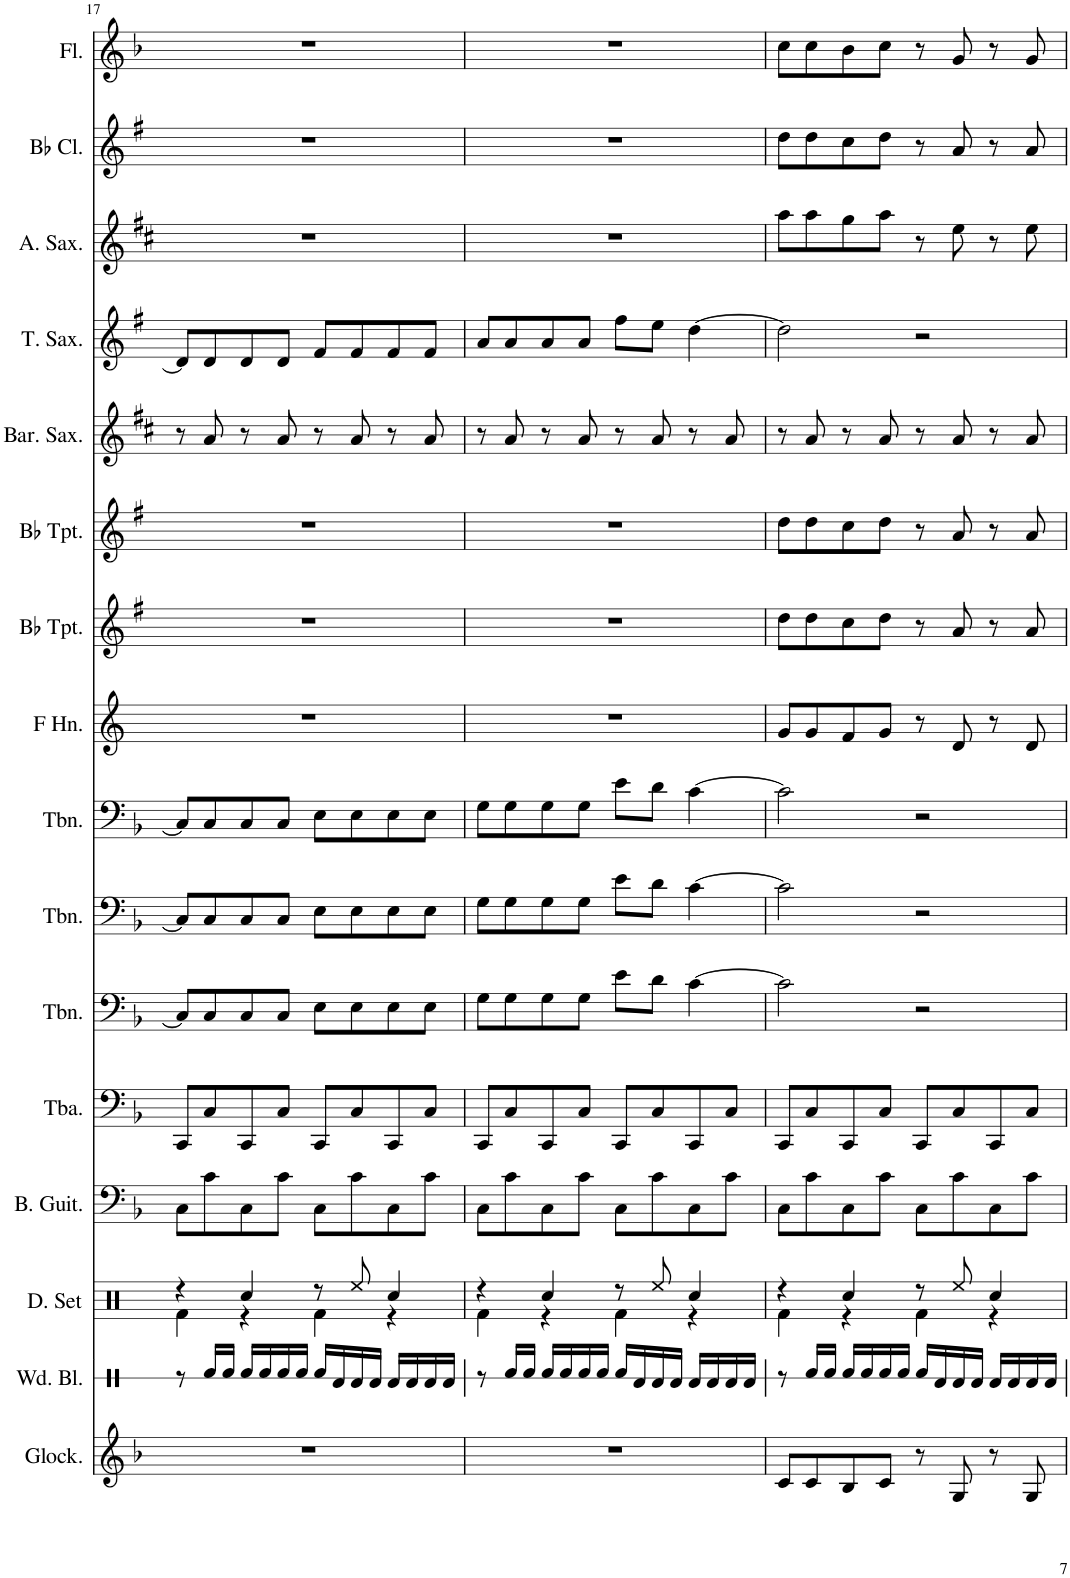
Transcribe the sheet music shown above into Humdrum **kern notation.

**kern	**kern	**kern	**kern	**kern	**kern	**kern	**kern	**kern	**kern	**kern	**kern	**kern	**kern	**kern	**kern
*part16	*part15	*part14	*part13	*part12	*part11	*part10	*part9	*part8	*part7	*part6	*part5	*part4	*part3	*part2	*part1
*staff16	*staff15	*staff14	*staff13	*staff12	*staff11	*staff10	*staff9	*staff8	*staff7	*staff6	*staff5	*staff4	*staff3	*staff2	*staff1
*I"Glockenspiel	*I"Wood Blocks	*I"Drumset	*I"Bass Guitar	*I"Tuba	*I"Trombone	*I"Trombone	*I"Trombone	*I"Horn in F	*I"Bb Trumpet	*I"Bb Trumpet	*I"Baritone Saxophone	*I"Tenor Saxophone	*I"Alto Saxophone	*I"Bb Clarinet	*I"Flute
*I'Glock.	*I'Wd. Bl.	*I'D. Set	*I'B. Guit.	*I'Tba.	*I'Tbn.	*I'Tbn.	*I'Tbn.	*	*I'Bb Tpt.	*I'Bb Tpt.	*I'Bar. Sax.	*I'T. Sax.	*I'A. Sax.	*I'Bb Cl.	*I'Fl.
!!LO:PB:g=z
*clefG2	*clefX	*clefX	*clefF4	*clefF4	*clefF4	*clefF4	*clefF4	*clefG2	*clefG2	*clefG2	*clefG2	*clefG2	*clefG2	*clefG2	*clefG2
*Trd-14c-24	*	*	*Trd7c12	*	*	*	*	*Trd4c7	*Trd1c2	*Trd1c2	*Trd12c21	*Trd8c14	*Trd5c9	*Trd1c2	*
*k[b-]	*k[]	*k[]	*k[b-]	*k[b-]	*k[b-]	*k[b-]	*k[b-]	*k[]	*k[f#]	*k[f#]	*k[f#c#]	*k[f#]	*k[f#c#]	*k[f#]	*k[b-]
*M4/4	*M4/4	*M4/4	*M4/4	*M4/4	*M4/4	*M4/4	*M4/4	*M4/4	*M4/4	*M4/4	*M4/4	*M4/4	*M4/4	*M4/4	*M4/4
=17	=17	=17	=17	=17	=17	=17	=17	=17	=17	=17	=17	=17	=17	=17	=17
*	*	*^	*	*	*	*	*	*	*	*	*	*	*	*	*
1r	8r	4r	4Rf\	8C\L	8CC/L	8C/L]	8C/L]	8C/L]	1r	1r	1r	8r	8d/L]	1r	1r	1r
.	16Rf/LL	.	.	8c\	8C/	8C/	8C/	8C/	.	.	.	8a/	8d/	.	.	.
.	16Rf/JJ	.	.	.	.	.	.	.	.	.	.	.	.	.	.	.
.	16Rf/LL	4Rcc/	4r	8C\	8CC/	8C/	8C/	8C/	.	.	.	8r	8d/	.	.	.
.	16Rf/	.	.	.	.	.	.	.	.	.	.	.	.	.	.	.
.	16Rf/	.	.	8c\J	8C/J	8C/J	8C/J	8C/J	.	.	.	8a/	8d/J	.	.	.
.	16Rf/JJ	.	.	.	.	.	.	.	.	.	.	.	.	.	.	.
.	16Rf/LL	8r	4Rf\	8C\L	8CC/L	8E\L	8E\L	8E\L	.	.	.	8r	8f#/L	.	.	.
.	16Rd/	.	.	.	.	.	.	.	.	.	.	.	.	.	.	.
.	16Rd/	8Ree/	.	8c\	8C/	8E\	8E\	8E\	.	.	.	8a/	8f#/	.	.	.
.	16Rd/JJ	.	.	.	.	.	.	.	.	.	.	.	.	.	.	.
.	16Rd/LL	4Rcc/	4r	8C\	8CC/	8E\	8E\	8E\	.	.	.	8r	8f#/	.	.	.
.	16Rd/	.	.	.	.	.	.	.	.	.	.	.	.	.	.	.
.	16Rd/	.	.	8c\J	8C/J	8E\J	8E\J	8E\J	.	.	.	8a/	8f#/J	.	.	.
.	16Rd/JJ	.	.	.	.	.	.	.	.	.	.	.	.	.	.	.
=18	=18	=18	=18	=18	=18	=18	=18	=18	=18	=18	=18	=18	=18	=18	=18	=18
1r	8r	4r	4Rf\	8C\L	8CC/L	8G\L	8G\L	8G\L	1r	1r	1r	8r	8a/L	1r	1r	1r
.	16Rf/LL	.	.	8c\	8C/	8G\	8G\	8G\	.	.	.	8a/	8a/	.	.	.
.	16Rf/JJ	.	.	.	.	.	.	.	.	.	.	.	.	.	.	.
.	16Rf/LL	4Rcc/	4r	8C\	8CC/	8G\	8G\	8G\	.	.	.	8r	8a/	.	.	.
.	16Rf/	.	.	.	.	.	.	.	.	.	.	.	.	.	.	.
.	16Rf/	.	.	8c\J	8C/J	8G\J	8G\J	8G\J	.	.	.	8a/	8a/J	.	.	.
.	16Rf/JJ	.	.	.	.	.	.	.	.	.	.	.	.	.	.	.
.	16Rf/LL	8r	4Rf\	8C\L	8CC/L	8e\L	8e\L	8e\L	.	.	.	8r	8ff#\L	.	.	.
.	16Rd/	.	.	.	.	.	.	.	.	.	.	.	.	.	.	.
.	16Rd/	8Ree/	.	8c\	8C/	8d\J	8d\J	8d\J	.	.	.	8a/	8ee\J	.	.	.
.	16Rd/JJ	.	.	.	.	.	.	.	.	.	.	.	.	.	.	.
.	16Rd/LL	4Rcc/	4r	8C\	8CC/	[4c\	[4c\	[4c\	.	.	.	8r	[4dd\	.	.	.
.	16Rd/	.	.	.	.	.	.	.	.	.	.	.	.	.	.	.
.	16Rd/	.	.	8c\J	8C/J	.	.	.	.	.	.	8a/	.	.	.	.
.	16Rd/JJ	.	.	.	.	.	.	.	.	.	.	.	.	.	.	.
=19	=19	=19	=19	=19	=19	=19	=19	=19	=19	=19	=19	=19	=19	=19	=19	=19
8c/L	8r	4r	4Rf\	8C\L	8CC/L	2c\]	2c\]	2c\]	8g/L	8dd\L	8dd\L	8r	2dd\]	8aa\L	8dd\L	8cc\L
8c/	16Rf/LL	.	.	8c\	8C/	.	.	.	8g/	8dd\	8dd\	8a/	.	8aa\	8dd\	8cc\
.	16Rf/JJ	.	.	.	.	.	.	.	.	.	.	.	.	.	.	.
8B-/	16Rf/LL	4Rcc/	4r	8C\	8CC/	.	.	.	8f/	8cc\	8cc\	8r	.	8gg\	8cc\	8b-\
.	16Rf/	.	.	.	.	.	.	.	.	.	.	.	.	.	.	.
8c/J	16Rf/	.	.	8c\J	8C/J	.	.	.	8g/J	8dd\J	8dd\J	8a/	.	8aa\J	8dd\J	8cc\J
.	16Rf/JJ	.	.	.	.	.	.	.	.	.	.	.	.	.	.	.
8r	16Rf/LL	8r	4Rf\	8C\L	8CC/L	2r	2r	2r	8r	8r	8r	8r	2r	8r	8r	8r
.	16Rd/	.	.	.	.	.	.	.	.	.	.	.	.	.	.	.
8G/	16Rd/	8Ree/	.	8c\	8C/	.	.	.	8d/	8a/	8a/	8a/	.	8ee\	8a/	8g/
.	16Rd/JJ	.	.	.	.	.	.	.	.	.	.	.	.	.	.	.
8r	16Rd/LL	4Rcc/	4r	8C\	8CC/	.	.	.	8r	8r	8r	8r	.	8r	8r	8r
.	16Rd/	.	.	.	.	.	.	.	.	.	.	.	.	.	.	.
8G/	16Rd/	.	.	8c\J	8C/J	.	.	.	8d/	8a/	8a/	8a/	.	8ee\	8a/	8g/
.	16Rd/JJ	.	.	.	.	.	.	.	.	.	.	.	.	.	.	.
*	*	*v	*v	*	*	*	*	*	*	*	*	*	*	*	*	*
=	=	=	=	=	=	=	=	=	=	=	=	=	=	=	=
*-	*-	*-	*-	*-	*-	*-	*-	*-	*-	*-	*-	*-	*-	*-	*-
